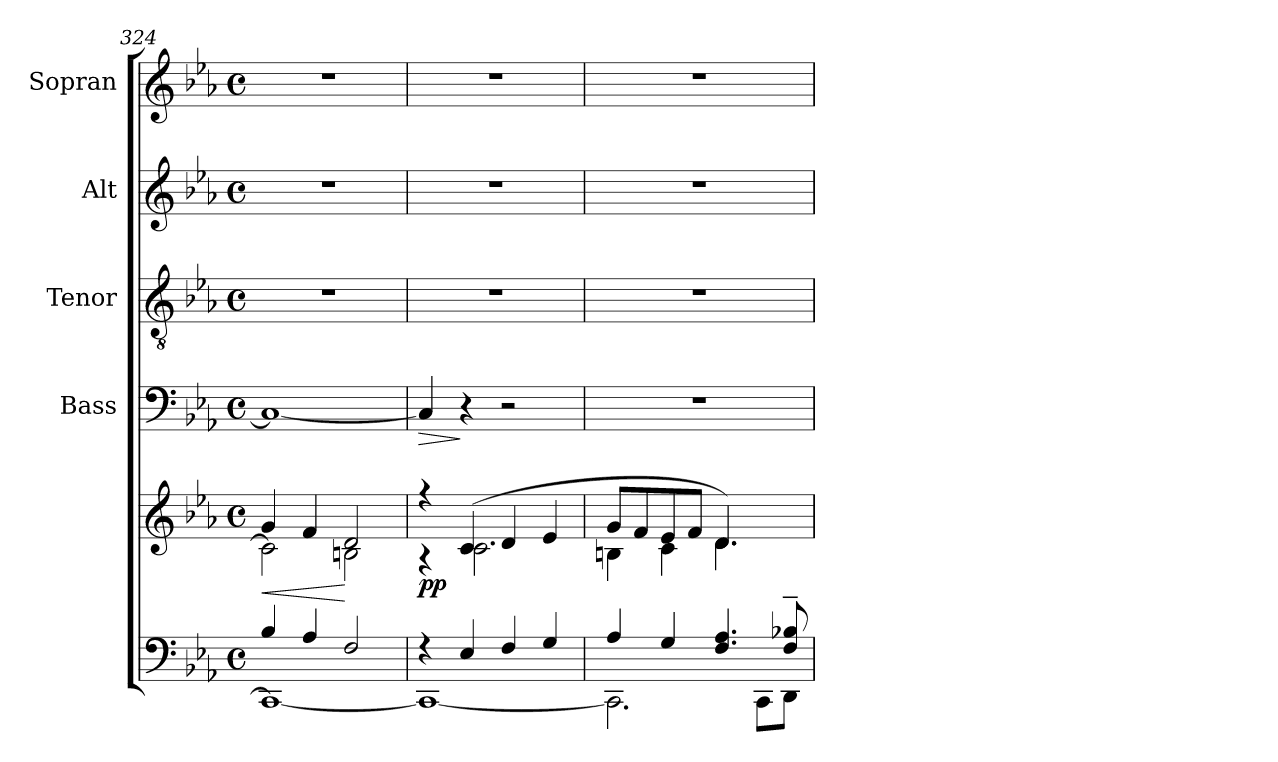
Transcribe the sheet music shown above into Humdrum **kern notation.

**kern	**kern	**dynam	**kern	**dynam	**kern	**kern	**kern
*part5	*part5	*part5	*part4	*part4	*part3	*part2	*part1
*staff6	*staff5	*staff5/6	*staff4	*staff4	*staff3	*staff2	*staff1
*	*	*	*I"Bass	*	*I"Tenor	*I"Alt	*I"Sopran
*	*	*	*I'B.	*	*I'T.	*I'A.	*I'S.
*clefF4	*clefG2	*	*clefF4	*	*clefGv2	*clefG2	*clefG2
*k[b-e-a-]	*k[b-e-a-]	*	*k[b-e-a-]	*	*k[b-e-a-]	*k[b-e-a-]	*k[b-e-a-]
*E-:	*E-:	*	*E-:	*	*E-:	*E-:	*E-:
*M4/4	*M4/4	*	*M4/4	*	*M4/4	*M4/4	*M4/4
*met(c)	*met(c)	*	*met(c)	*	*met(c)	*met(c)	*met(c)
=324	=324	=324	=324	=324	=324	=324	=324
*^	*	*	*	*	*	*	*
!	!	!	!LO:HP:b	!	!	!	!	!
*	*	*^	*	*	*	*	*	*
4B-/	1CC_	4g/	2c\]	<	1C_	.	1r	1r	1r
4A-/	.	4f/	.	.	.	.	.	.	.
2F/	.	2d/	2Bn\	[	.	.	.	.	.
=325	=325	=325	=325	=325	=325	=325	=325	=325	=325
!	!	!	!	!LO:DY:b	!	!LO:HP:b	!	!	!
4rF	1CC_	4r	4r	pp	4C/]	>	1r	1r	1r
4E-/	.	(4c/	2.c\	.	4r	]	.	.	.
4F/	.	4d/	.	.	2r	.	.	.	.
4G/	.	4e-/	.	.	.	.	.	.	.
=326	=326	=326	=326	=326	=326	=326	=326	=326	=326
4A-/	2.CC\]	8g/L	4Bn\	.	1r	.	1r	1r	1r
.	.	8f/	.	.	.	.	.	.	.
4G/	.	8e-/	4c\	.	.	.	.	.	.
.	.	8f/J	.	.	.	.	.	.	.
4.F/ 4.A-/	.	4.d/)	4.d\	.	.	.	.	.	.
.	8CC\L	.	.	.	.	.	.	.	.
8F/~> 8B-X/~>	8DD\J	8ryy	8ryy	.	.	.	.	.	.
*v	*v	*	*	*	*	*	*	*	*
*	*v	*v	*	*	*	*	*	*
=	=	=	=	=	=	=	=
*-	*-	*-	*-	*-	*-	*-	*-
